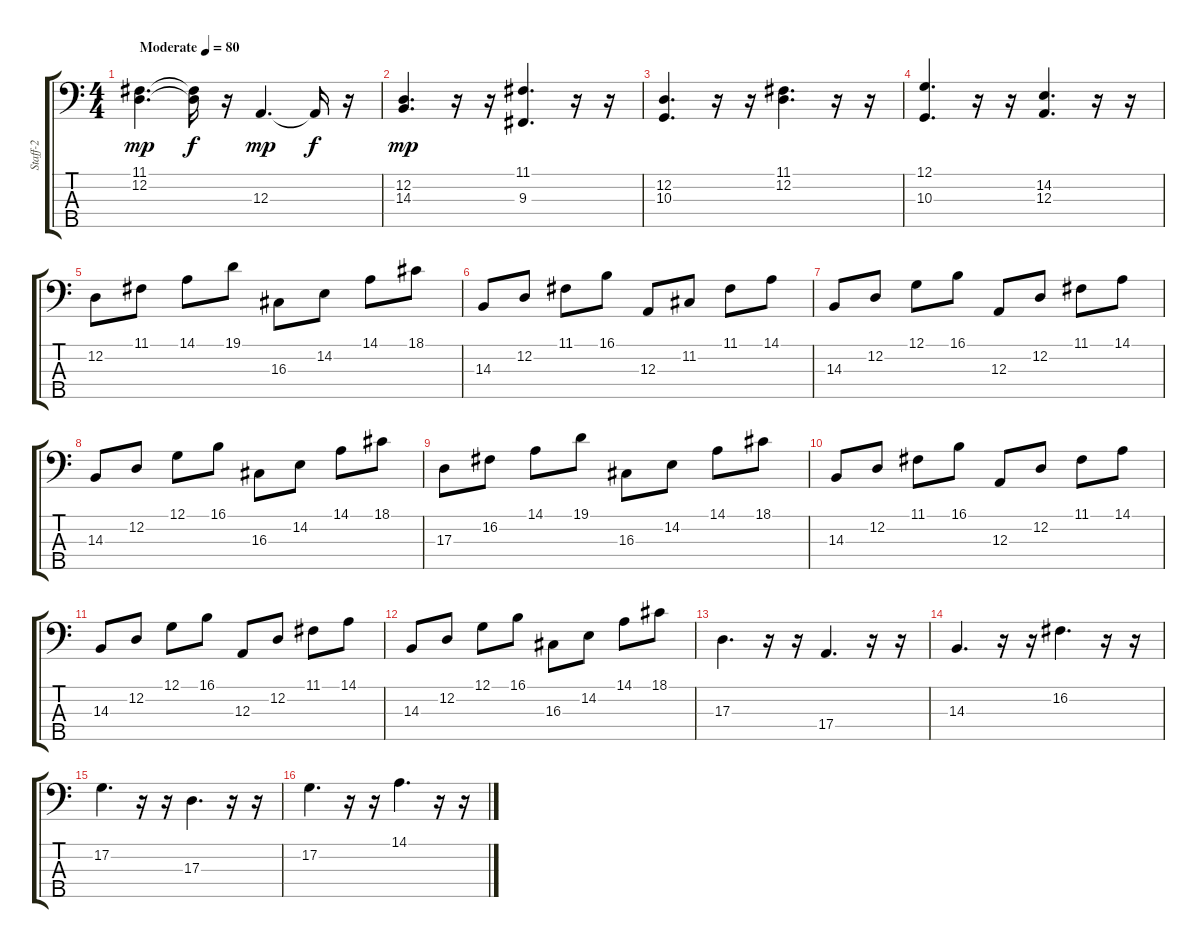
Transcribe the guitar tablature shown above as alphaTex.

\track ("Staff-2" "Staff-2") {instrument acousticgrandpiano}
\staff {score tabs}
\tuning (G2 D2 A1 E1 B0) {hide}
\ts (4 4)
\tempo (80 "Moderate")
\clef f4
\ks c
(11.1 12.2).4{d dy mp instrument acousticgrandpiano} (11.1{t} 12.2{t}).16{dy f} r.16 12.3.4{d dy mp} 12.3{t}.16{dy f} r.16 |
(12.2 14.3).4{d dy mp} r.16 r.16 (11.1 9.3).4{d} r.16 r.16 |
(12.2 10.3).4{d} r.16 r.16 (11.1 12.2).4{d} r.16 r.16 |
(12.1 10.3).4{d} r.16 r.16 (14.2 12.3).4{d} r.16 r.16 |
12.2.8 11.1.8 14.1.8 19.1.8 16.3.8 14.2.8 14.1.8 18.1.8 |
14.3.8 12.2.8 11.1.8 16.1.8 12.3.8 11.2.8 11.1.8 14.1.8 |
14.3.8 12.2.8 12.1.8 16.1.8 12.3.8 12.2.8 11.1.8 14.1.8 |
14.3.8 12.2.8 12.1.8 16.1.8 16.3.8 14.2.8 14.1.8 18.1.8 |
17.3.8 16.2.8 14.1.8 19.1.8 16.3.8 14.2.8 14.1.8 18.1.8 |
14.3.8 12.2.8 11.1.8 16.1.8 12.3.8 12.2.8 11.1.8 14.1.8 |
14.3.8 12.2.8 12.1.8 16.1.8 12.3.8 12.2.8 11.1.8 14.1.8 |
14.3.8 12.2.8 12.1.8 16.1.8 16.3.8 14.2.8 14.1.8 18.1.8 |
17.3.4{d} r.16 r.16 17.4.4{d} r.16 r.16 |
14.3.4{d} r.16 r.16 16.2.4{d} r.16 r.16 |
17.2.4{d} r.16 r.16 17.3.4{d} r.16 r.16 |
17.2.4{d} r.16 r.16 14.1.4{d} r.16 r.16
